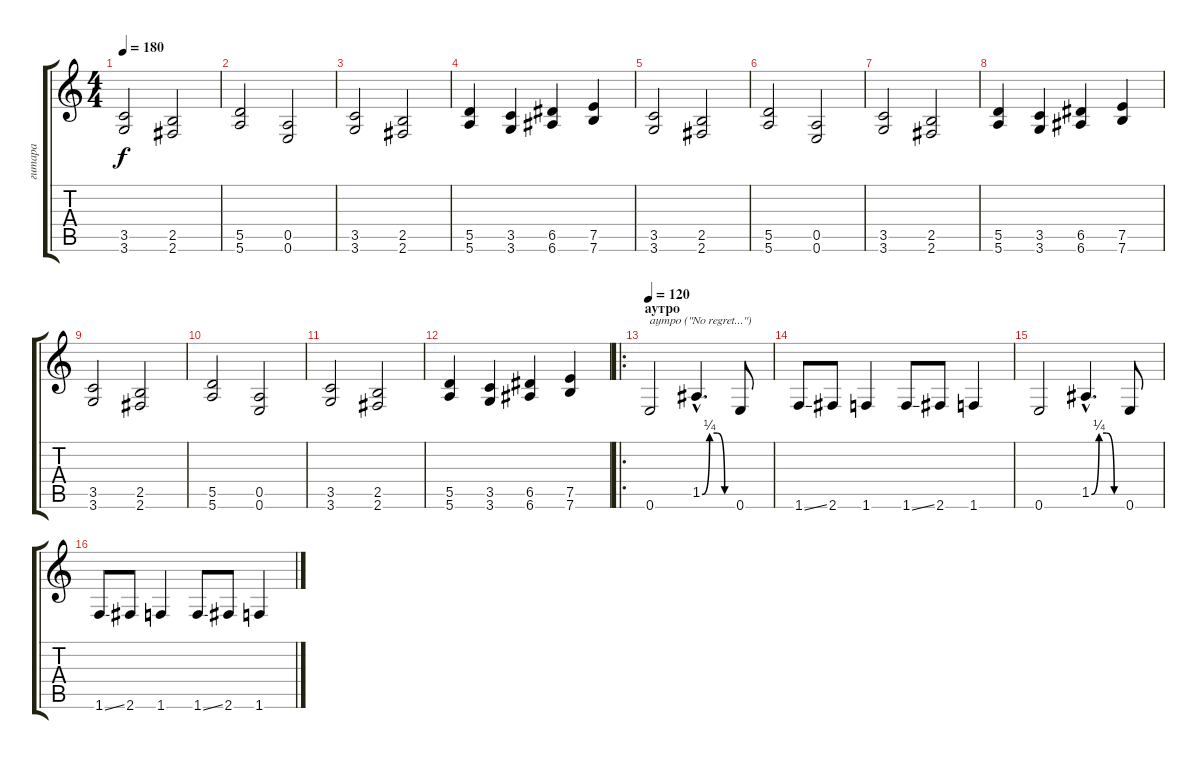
\track ("гитара" "гитара") {instrument overdrivenguitar}
\staff {score tabs}
\tuning (E4 B3 G3 D3 A2 E2) {hide}
\ts (4 4)
\tempo 180
\clef g2
\ks c
(3.5 3.6).2{dy f} (2.5 2.6).2 |
(5.5 5.6).2 (0.5 0.6).2 |
(3.5 3.6).2 (2.5 2.6).2 |
(5.5 5.6).4 (3.5 3.6).4 (6.5 6.6).4 (7.5 7.6).4 |
(3.5 3.6).2 (2.5 2.6).2 |
(5.5 5.6).2 (0.5 0.6).2 |
(3.5 3.6).2 (2.5 2.6).2 |
(5.5 5.6).4 (3.5 3.6).4 (6.5 6.6).4 (7.5 7.6).4 |
(3.5 3.6).2 (2.5 2.6).2 |
(5.5 5.6).2 (0.5 0.6).2 |
(3.5 3.6).2 (2.5 2.6).2 |
(5.5 5.6).4 (3.5 3.6).4 (6.5 6.6).4 (7.5 7.6).4 |
\ro
\section ("" "аутро")
\tempo 120
0.6.2{txt "аутро (\"No regret...\")"} 1.5{be (custom 0 0 15 1 30 1 45 0 60 0) hac}.4{d} 0.6.8 |
1.6{ss}.8 2.6.8 1.6.4 1.6{ss}.8 2.6.8 1.6.4 |
0.6.2 1.5{be (custom 0 0 15 1 30 1 45 0 60 0) hac}.4{d} 0.6.8 |
1.6{ss}.8 2.6.8 1.6.4 1.6{ss}.8 2.6.8 1.6.4
